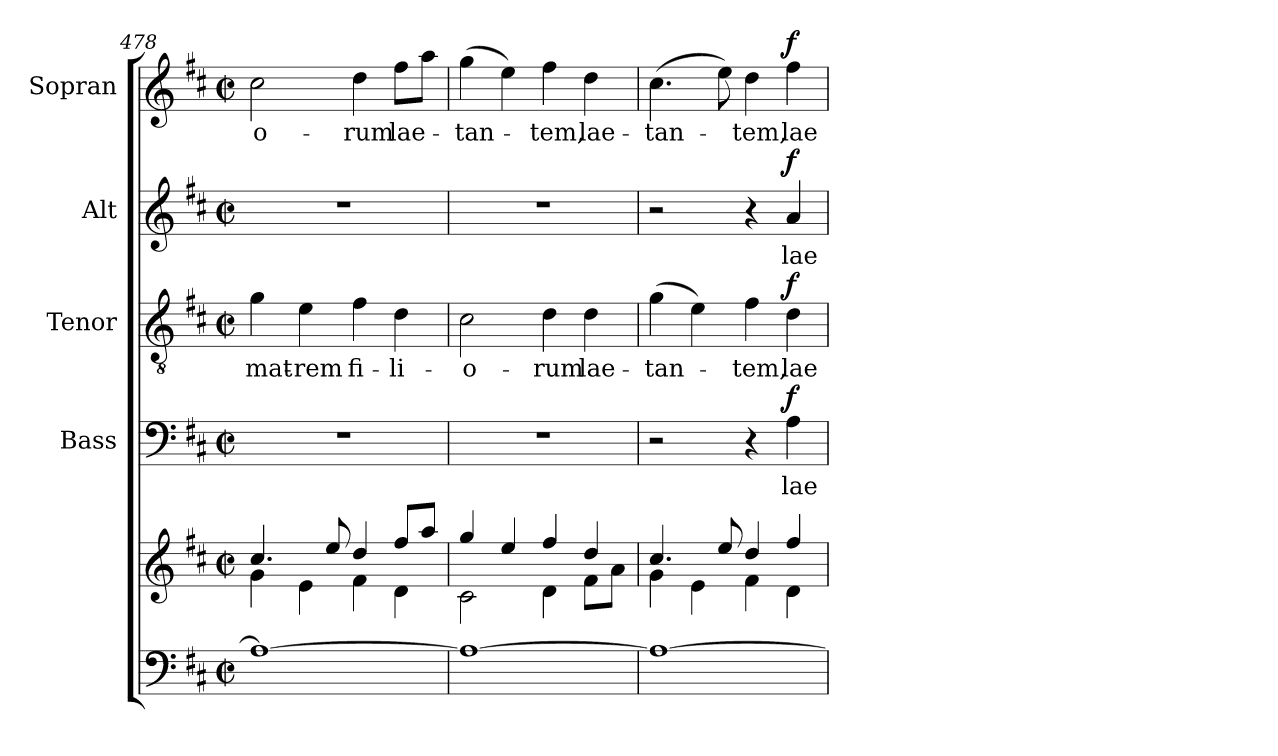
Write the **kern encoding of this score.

**kern	**kern	**kern	**text	**dynam	**kern	**text	**dynam	**kern	**text	**dynam	**kern	**text	**dynam
*part5	*part5	*part4	*part4	*part4	*part3	*part3	*part3	*part2	*part2	*part2	*part1	*part1	*part1
*staff6	*staff5	*staff4	*staff4	*staff4	*staff3	*staff3	*staff3	*staff2	*staff2	*staff2	*staff1	*staff1	*staff1
*	*	*I"Bass	*	*	*I"Tenor	*	*	*I"Alt	*	*	*I"Sopran	*	*
*	*	*I'B.	*	*	*I'T.	*	*	*I'A.	*	*	*I'S.	*	*
*clefF4	*clefG2	*clefF4	*	*	*clefGv2	*	*	*clefG2	*	*	*clefG2	*	*
*k[f#c#]	*k[f#c#]	*k[f#c#]	*	*	*k[f#c#]	*	*	*k[f#c#]	*	*	*k[f#c#]	*	*
*D:	*D:	*D:	*	*	*D:	*	*	*D:	*	*	*D:	*	*
*M2/2	*M2/2	*M2/2	*	*	*M2/2	*	*	*M2/2	*	*	*M2/2	*	*
*met(c|)	*met(c|)	*met(c|)	*	*	*met(c|)	*	*	*met(c|)	*	*	*met(c|)	*	*
=478	=478	=478	=478	=478	=478	=478	=478	=478	=478	=478	=478	=478	=478
*	*^	*	*	*	*	*	*	*	*	*	*	*	*
!	!	!	!	!	!	!	!LO:LY:b	!	!	!	!	!	!LO:LY:b	!
1A_	4.cc#/	4g\	1r	.	.	4g\	mat-	.	1r	.	.	2cc#\	-o-	.
!	!	!	!	!	!	!	!LO:LY:b	!	!	!	!	!	!	!
.	.	4e\	.	.	.	4e\	-rem	.	.	.	.	.	.	.
.	8ee/	.	.	.	.	.	.	.	.	.	.	.	.	.
!	!	!	!	!	!	!	!LO:LY:b	!	!	!	!	!	!LO:LY:b	!
.	4dd/	4f#\	.	.	.	4f#\	fi-	.	.	.	.	4dd\	-rum	.
!	!	!	!	!	!	!	!LO:LY:b	!	!	!	!	!	!LO:LY:b	!
.	8ff#/L	4d\	.	.	.	4d\	-li-	.	.	.	.	8ff#\L	lae-	.
.	8aa/J	.	.	.	.	.	.	.	.	.	.	8aa\J	.	.
!!LO:LB:g=z
=479	=479	=479	=479	=479	=479	=479	=479	=479	=479	=479	=479	=479	=479	=479
!	!	!	!	!	!	!	!LO:LY:b	!	!	!	!	!	!LO:LY:b	!
1A_	4gg/	2c#\	1r	.	.	2c#\	-o-	.	1r	.	.	(>4gg\	-tan-	.
.	4ee/	.	.	.	.	.	.	.	.	.	.	4ee\)	.	.
!	!	!	!	!	!	!	!LO:LY:b	!	!	!	!	!	!LO:LY:b	!
.	4ff#/	4d\	.	.	.	4d\	-rum	.	.	.	.	4ff#\	-tem,	.
!	!	!	!	!	!	!	!LO:LY:b	!	!	!	!	!	!LO:LY:b	!
.	4dd/	8f#\L	.	.	.	4d\	lae-	.	.	.	.	4dd\	lae-	.
.	.	8a\J	.	.	.	.	.	.	.	.	.	.	.	.
=480	=480	=480	=480	=480	=480	=480	=480	=480	=480	=480	=480	=480	=480	=480
!	!	!	!	!	!	!	!LO:LY:b	!	!	!	!	!	!LO:LY:b	!
1A_	4.cc#/	4g\	2r	.	.	(>4g\	-tan-	.	2r	.	.	(>4.cc#\	-tan-	.
.	.	4e\	.	.	.	4e\)	.	.	.	.	.	.	.	.
.	8ee/	.	.	.	.	.	.	.	.	.	.	8ee\)	.	.
!	!	!	!	!	!	!	!LO:LY:b	!	!	!	!	!	!LO:LY:b	!
.	4dd/	4f#\	4r	.	.	4f#\	-tem,	.	4r	.	.	4dd\	-tem,	.
!	!	!	!	!LO:LY:b	!LO:DY:a	!	!LO:LY:b	!LO:DY:a	!	!LO:LY:b	!LO:DY:a	!	!LO:LY:b	!LO:DY:a
.	4ff#/	4d\	4A\	lae-	f	4d\	lae-	f	4a/	lae-	f	4ff#\	lae-	f
*	*v	*v	*	*	*	*	*	*	*	*	*	*	*	*
=	=	=	=	=	=	=	=	=	=	=	=	=	=
*-	*-	*-	*-	*-	*-	*-	*-	*-	*-	*-	*-	*-	*-
